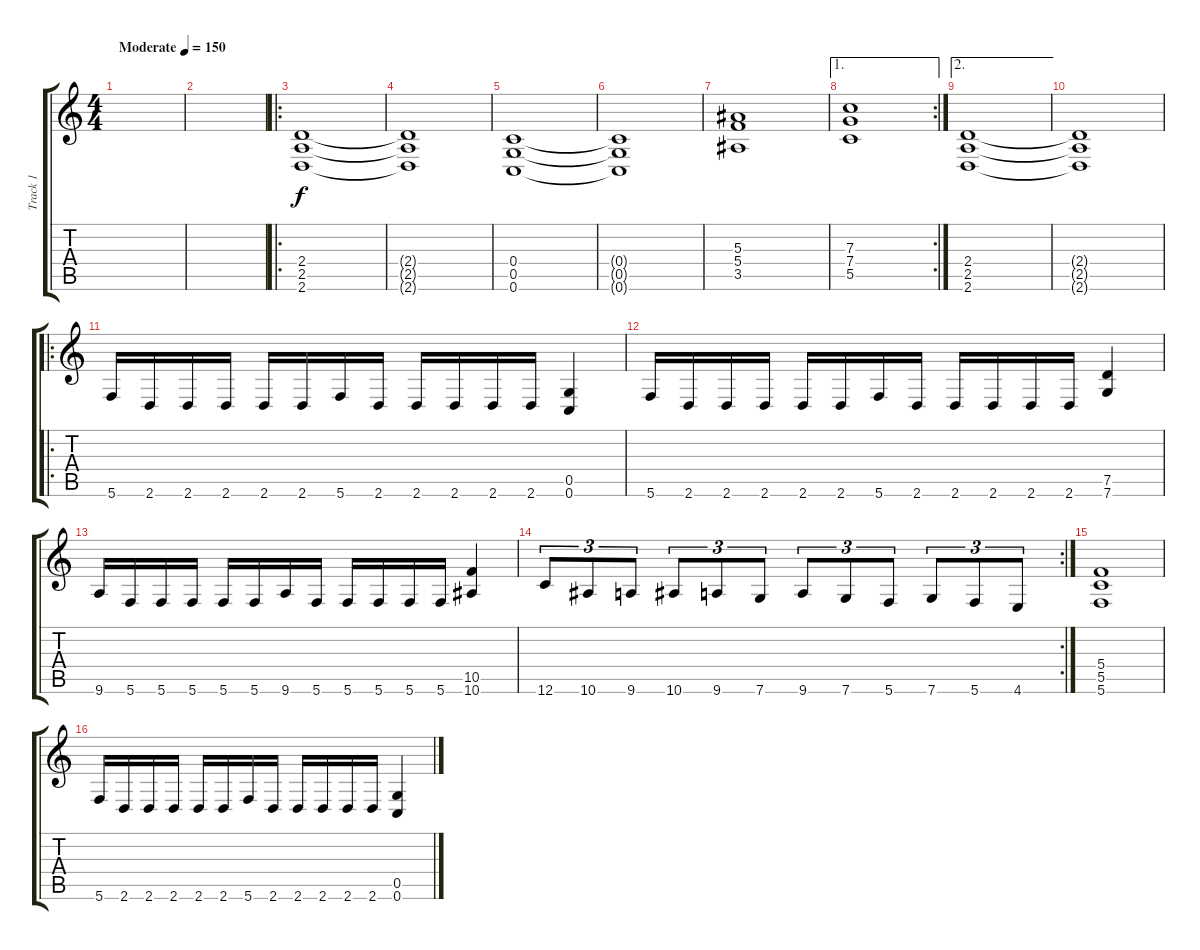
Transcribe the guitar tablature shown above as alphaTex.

\track ("Track 1" "Track 1") {instrument distortionguitar}
\staff {score tabs}
\tuning (D4 A3 F3 C3 G2 C2) {hide}
\ts (4 4)
\tempo (150 "Moderate")
\clef g2
\ks c
|
|
\ro
(2.4 2.5 2.6).1 |
(2.4{t} 2.5{t} 2.6{t}).1 |
(0.4 0.5 0.6).1 |
(0.4{t} 0.5{t} 0.6{t}).1 |
(5.3 5.4 3.5).1 |
\ae 1
\rc 2
(7.3 7.4 5.5).1 |
\ae 2
(2.4 2.5 2.6).1 |
(2.4{t} 2.5{t} 2.6{t}).1 |
\ro
5.6.16 2.6.16 2.6.16 2.6.16 2.6.16 2.6.16 5.6.16 2.6.16 2.6.16 2.6.16 2.6.16 2.6.16 (0.5 0.6).4 |
5.6.16 2.6.16 2.6.16 2.6.16 2.6.16 2.6.16 5.6.16 2.6.16 2.6.16 2.6.16 2.6.16 2.6.16 (7.5 7.6).4 |
9.6.16 5.6.16 5.6.16 5.6.16 5.6.16 5.6.16 9.6.16 5.6.16 5.6.16 5.6.16 5.6.16 5.6.16 (10.5 10.6).4 |
\rc 2
12.6.8{tu (3 2)} 10.6.8{tu (3 2)} 9.6.8{tu (3 2)} 10.6.8{tu (3 2)} 9.6.8{tu (3 2)} 7.6.8{tu (3 2)} 9.6.8{tu (3 2)} 7.6.8{tu (3 2)} 5.6.8{tu (3 2)} 7.6.8{tu (3 2)} 5.6.8{tu (3 2)} 4.6.8{tu (3 2)} |
(5.4 5.5 5.6).1 |
5.6.16 2.6.16 2.6.16 2.6.16 2.6.16 2.6.16 5.6.16 2.6.16 2.6.16 2.6.16 2.6.16 2.6.16 (0.5 0.6).4
